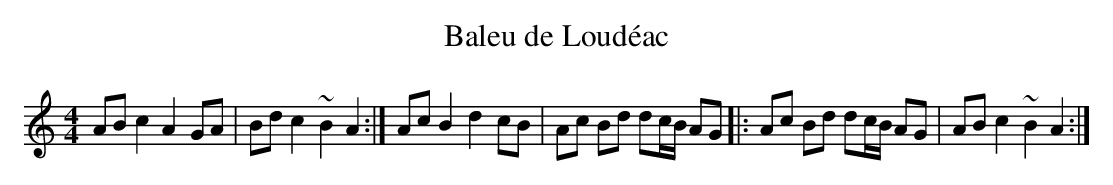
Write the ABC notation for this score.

X:1
T:Baleu de Loudéac
M:4/4
L:1/8
K:C
AB c2A2 GA|Bd c2 ~B2A2:|\
Ac B2d2 cB| Ac Bd dc/B/ AG|: Ac Bd  dc/B/ AG| AB c2 ~B2 A2:|
